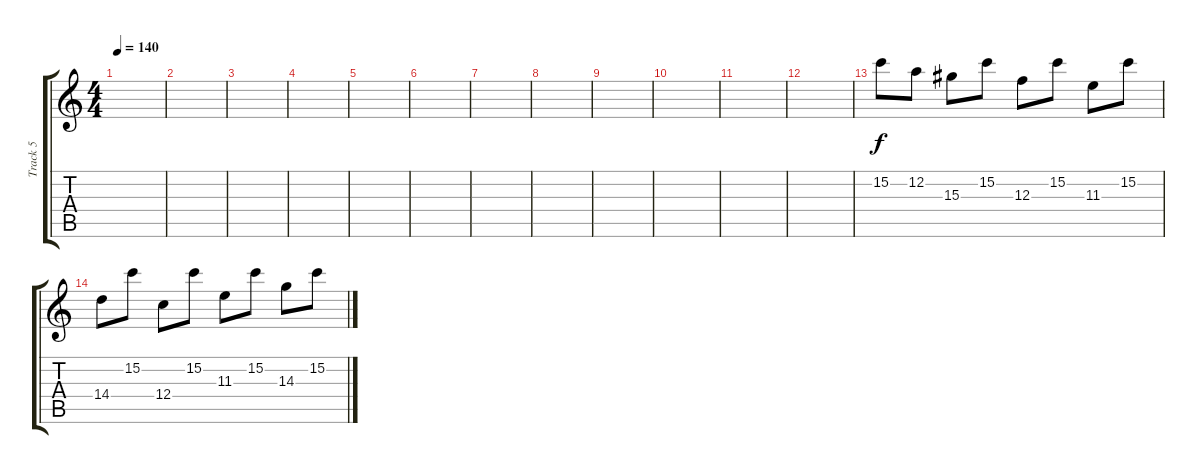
\track ("Track 5" "Track 5") {instrument overdrivenguitar}
\staff {score tabs}
\tuning (D4 A3 F3 C3 G2 C2) {hide}
\ts (4 4)
\tempo 140
\clef g2
\ks c
|
|
|
|
|
|
|
|
|
|
|
|
15.2.8 12.2.8 15.3.8 15.2.8 12.3.8 15.2.8 11.3.8 15.2.8 |
14.4.8 15.2.8 12.4.8 15.2.8 11.3.8 15.2.8 14.3.8 15.2.8
